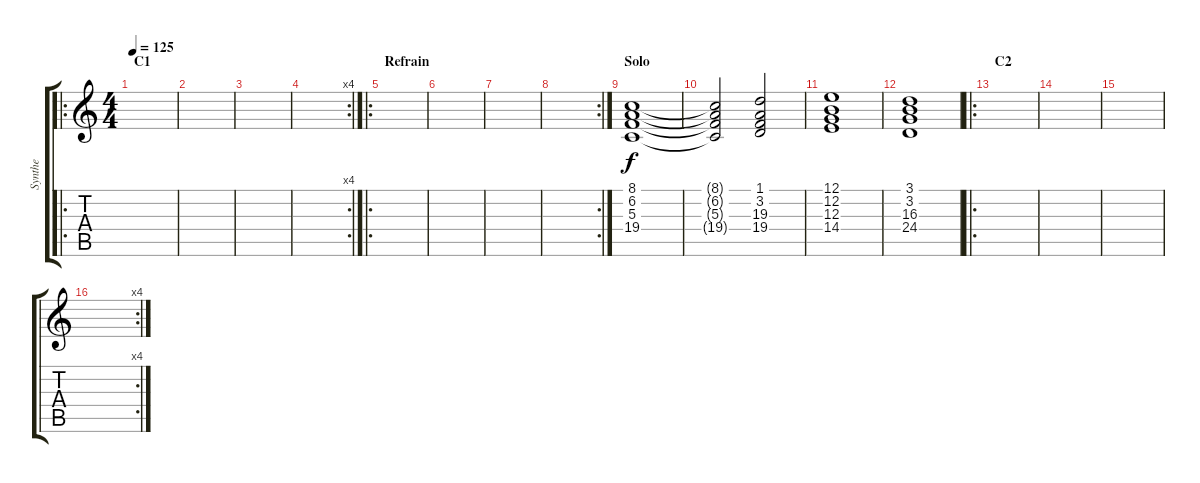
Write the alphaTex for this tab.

\track ("Synthe" "Synthe") {instrument stringensemble1}
\staff {score tabs}
\tuning (E4 B3 G3 D3 A2 E2) {hide}
\ro
\ts (4 4)
\section ("" "C1")
\tempo 125
\clef g2
\ks c
|
|
|
\rc 4
|
\ro
\section ("" "Refrain")
|
|
|
\rc 2
|
\section ("" "Solo")
(8.1 6.2 5.3 19.4).1 |
(8.1{t} 6.2{t} 5.3{t} 19.4{t}).2 (1.1 3.2 19.3 19.4).2 |
(12.1 12.2 12.3 14.4).1 |
(3.1 3.2 16.3 24.4).1 |
\ro
\section ("" "C2")
|
|
|
\rc 4
